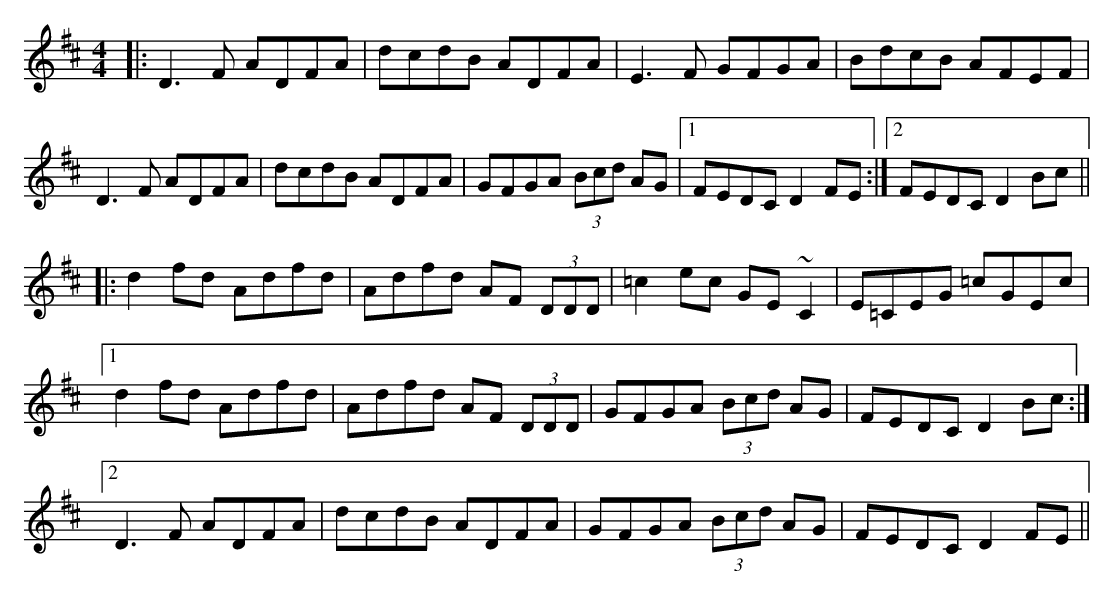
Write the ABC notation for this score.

X:1
M:4/4
K:D
|:D3 F ADFA|dcdB ADFA|E3 F GFGA|BdcB AFEF|
D3 F ADFA|dcdB ADFA|GFGA (3Bcd AG|1 FEDC D2 FE:|2 FEDC D2 Bc||
|:d2 fd Adfd|Adfd AF (3DDD|=c2 ec GE ~C2|E=CEG =cGEc|
[1d2 fd Adfd|Adfd AF (3DDD|GFGA (3Bcd AG|FEDC D2 Bc:|
[2D3 F ADFA|dcdB ADFA|GFGA (3Bcd AG|FEDC D2 FE||
